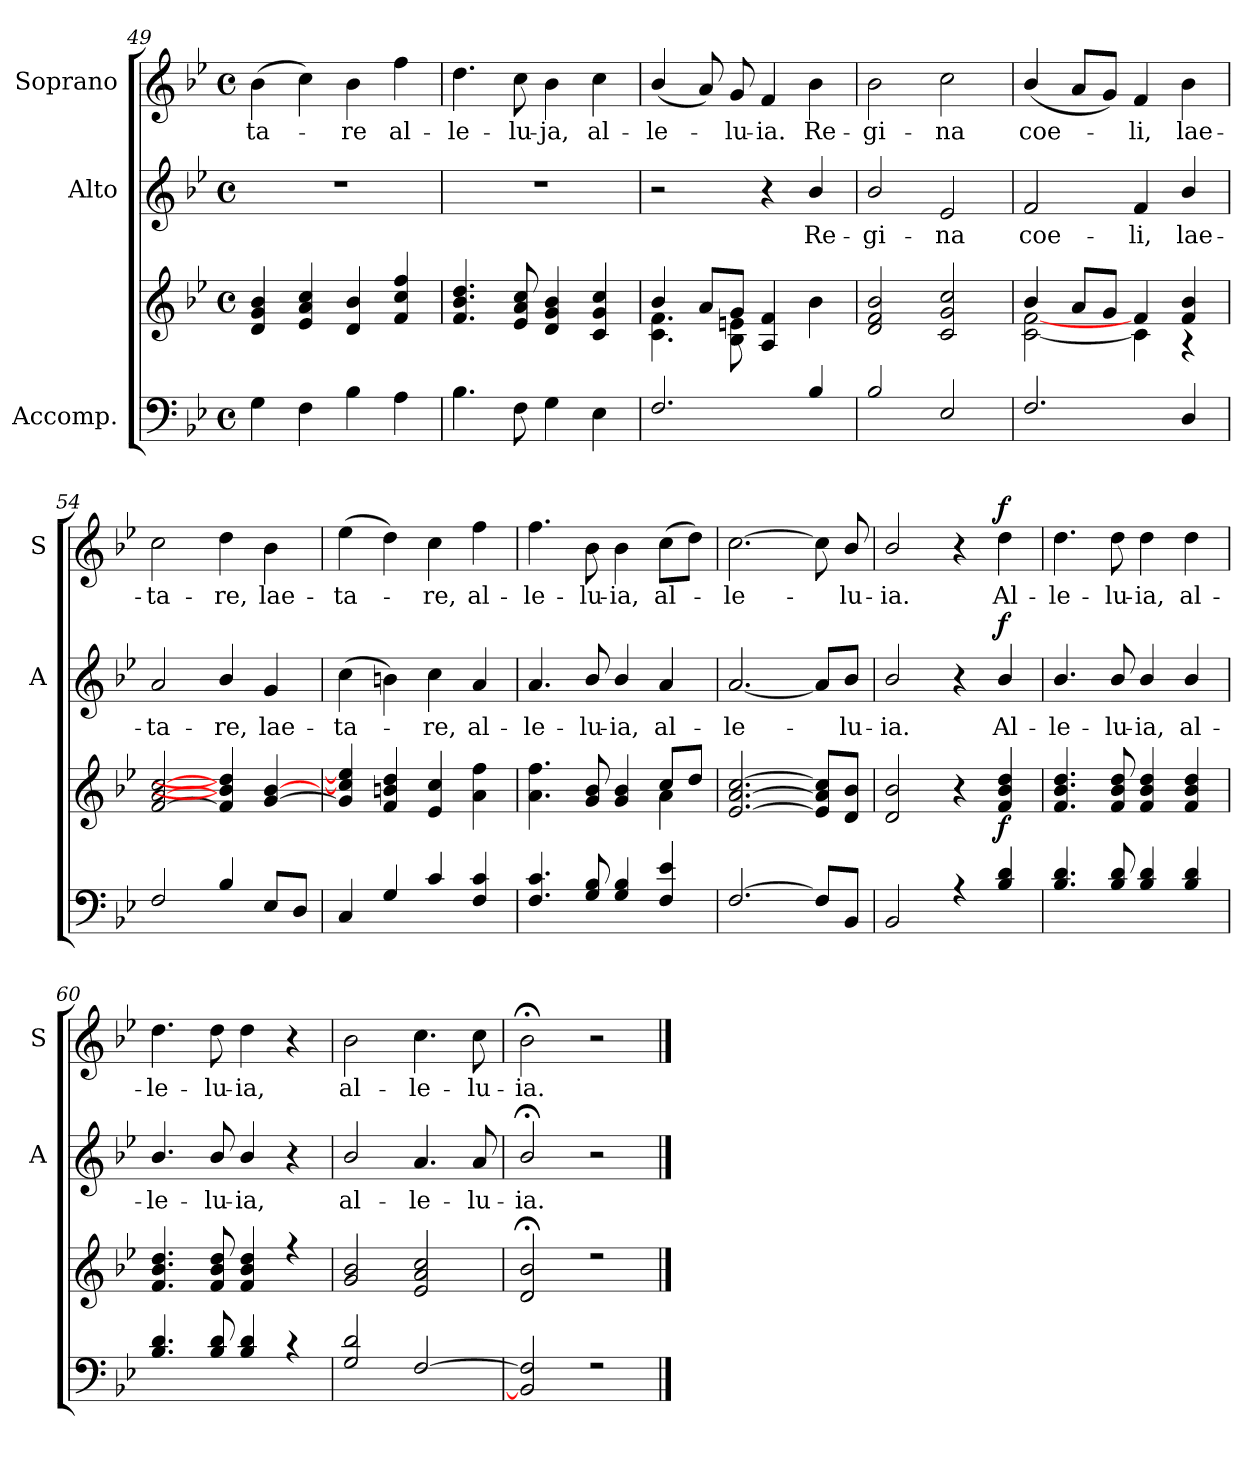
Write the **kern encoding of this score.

**kern	**kern	**dynam	**kern	**text	**dynam	**kern	**text	**dynam
*part3	*part3	*part3	*part2	*part2	*part2	*part1	*part1	*part1
*staff4	*staff3	*staff3/4	*staff2	*staff2	*staff2	*staff1	*staff1	*staff1
*I"Accomp.	*	*	*I"Alto	*	*	*I"Soprano	*	*
*	*	*	*I'A	*	*	*I'S	*	*
*clefF4	*clefG2	*	*clefG2	*	*	*clefG2	*	*
*k[b-e-]	*k[b-e-]	*	*k[b-e-]	*	*	*k[b-e-]	*	*
*B-:	*B-:	*	*B-:	*	*	*B-:	*	*
*M4/4	*M4/4	*	*M4/4	*	*	*M4/4	*	*
*met(c)	*met(c)	*	*met(c)	*	*	*met(c)	*	*
=49	=49	=49	=49	=49	=49	=49	=49	=49
*^	*^	*	*	*	*	*	*	*
!	!	!	!	!	!	!	!	!	!LO:LY:b	!
1ryy	4G\	4d/ 4g/ 4b-/	1ryy	.	1r	.	.	(>4b-	ta-	.
.	4F\	4e-/ 4a/ 4cc/	.	.	.	.	.	4cc)	.	.
!	!	!	!	!	!	!	!	!	!LO:LY:b	!
.	4B-\	4d/ 4b-/	.	.	.	.	.	4b-	re	.
!	!	!	!	!	!	!	!	!	!LO:LY:b	!
.	4A\	4f/ 4cc/ 4ff/	.	.	.	.	.	4ff	al-	.
!!LO:LB:g=z
=50	=50	=50	=50	=50	=50	=50	=50	=50	=50	=50
!	!	!	!	!	!	!	!	!	!LO:LY:b	!
1ryy	4.B-\	4.f/ 4.b-/ 4.dd/	1ryy	.	1r	.	.	4.dd	-le-	.
!	!	!	!	!	!	!	!	!	!LO:LY:b	!
.	8F\	8e-/ 8a/ 8cc/	.	.	.	.	.	8cc	-lu-	.
!	!	!	!	!	!	!	!	!	!LO:LY:b	!
.	4G\	4d/ 4g/ 4b-/	.	.	.	.	.	4b-	-ja,	.
!	!	!	!	!	!	!	!	!	!LO:LY:b	!
.	4E-\	4c/ 4g/ 4cc/	.	.	.	.	.	4cc	al-	.
=51	=51	=51	=51	=51	=51	=51	=51	=51	=51	=51
!	!	!	!	!	!	!	!	!	!LO:LY:b	!
2.F/	1ryy	4b-/	4.c\ 4.f\	.	2r	.	.	(<4b-/	-le-	.
.	.	8a/L	.	.	.	.	.	8a)	.	.
!	!	!	!	!	!	!	!	!	!LO:LY:b	!
.	.	8g/J	8B-\ 8en\	.	.	.	.	8g	lu-	.
!	!	!	!	!	!	!	!	!	!LO:LY:b	!
.	.	4A/ 4f/	2ryy	.	4r	.	.	4f	-ia.	.
!	!	!	!	!	!	!LO:LY:b	!	!	!LO:LY:b	!
4B-/	.	4b-\	.	.	4b-/	Re-	.	4b-	Re-	.
=52	=52	=52	=52	=52	=52	=52	=52	=52	=52	=52
!	!	!	!	!	!	!LO:LY:b	!	!	!LO:LY:b	!
2B-/	1ryy	2d/ 2f/ 2b-/	1ryy	.	2b-/	-gi-	.	2b-	-gi-	.
!	!	!	!	!	!	!LO:LY:b	!	!	!LO:LY:b	!
2E-/	.	2c/ 2g/ 2cc/	.	.	2e-	-na	.	2cc	-na	.
=53	=53	=53	=53	=53	=53	=53	=53	=53	=53	=53
!	!	!	!	!	!	!LO:LY:b	!	!	!LO:LY:b	!
2.F/	1ryy	4b-/	[2c\ [2f\	.	2f	coe-	.	(<4b-/	coe-	.
.	.	8a/L	.	.	.	.	.	8aL	.	.
.	.	8g/J	.	.	.	.	.	8gJ)	.	.
!	!	!	!	!	!	!LO:LY:b	!	!	!LO:LY:b	!
.	.	4f/	4c\]	.	4f	-li,	.	4f	li,	.
!	!	!	!	!	!	!LO:LY:b	!	!	!LO:LY:b	!
4D/	.	4f/ 4b-/	4r	.	4b-/	lae-	.	4b-	lae-	.
=54	=54	=54	=54	=54	=54	=54	=54	=54	=54	=54
!	!	!	!	!	!	!LO:LY:b	!	!	!LO:LY:b	!
2F/	1ryy	[2f/ [2a/ [2cc/	1ryy	.	2a	-ta-	.	2cc	-ta-	.
!	!	!	!	!	!	!LO:LY:b	!	!	!LO:LY:b	!
4B-/	.	4f/] 4b-/] 4dd/]	.	.	4b-/	-re,	.	4dd	-re,	.
!	!	!	!	!	!	!LO:LY:b	!	!	!LO:LY:b	!
8E-/L	.	[4g/ [4b-/	.	.	4g	lae-	.	4b-	lae-	.
8D/J	.	.	.	.	.	.	.	.	.	.
=55	=55	=55	=55	=55	=55	=55	=55	=55	=55	=55
!	!	!	!	!	!	!LO:LY:b	!	!	!LO:LY:b	!
4C/	1ryy	4g/] 4cc/] 4ee-/]	1ryy	.	(>4cc	-ta-	.	(>4ee-	-ta-	.
4G/	.	4f/ 4bn/ 4dd/	.	.	4bn)	.	.	4dd)	.	.
!	!	!	!	!	!	!LO:LY:b	!	!	!LO:LY:b	!
4c/	.	4e-/ 4cc/	.	.	4cc	re,	.	4cc	re,	.
!	!	!	!	!	!	!LO:LY:b	!	!	!LO:LY:b	!
4F/ 4c/	.	4a\ 4ff\	.	.	4a	al-	.	4ff	al-	.
=56	=56	=56	=56	=56	=56	=56	=56	=56	=56	=56
!	!	!	!	!	!	!LO:LY:b	!	!	!LO:LY:b	!
4.F/ 4.c/	1ryy	4.a\ 4.ff\	2.ryy	.	4.a	-le-	.	4.ff	-le-	.
!	!	!	!	!	!	!LO:LY:b	!	!	!LO:LY:b	!
8G/ 8B-/	.	8g/ 8b-/	.	.	8b-/	-lu-	.	8b-	-lu-	.
!	!	!	!	!	!	!LO:LY:b	!	!	!LO:LY:b	!
4G/ 4B-/	.	4g/ 4b-/	.	.	4b-/	-ia,	.	4b-	-ia,	.
!	!	!	!	!	!	!LO:LY:b	!	!	!LO:LY:b	!
4F/ 4e-/	.	8cc/L	4a\	.	4a	al-	.	(>8ccL	al-	.
.	.	8dd/J	.	.	.	.	.	8ddJ)	.	.
!!LO:LB:g=z
=57	=57	=57	=57	=57	=57	=57	=57	=57	=57	=57
!	!	!	!	!	!	!LO:LY:b	!	!	!LO:LY:b	!
[2.F/	1ryy	[2.e-/ [2.a/ [2.cc/	1ryy	.	[2.a	-le-	.	[2.cc	le-	.
8F/L]	.	8e-/] 8a/] 8cc/]L	.	.	8a/L]	.	.	8cc]	.	.
!	!	!	!	!	!	!LO:LY:b	!	!	!LO:LY:b	!
8BB-/J	.	8d/ 8b-/J	.	.	8b-/J	lu-	.	8b-/	lu-	.
=58	=58	=58	=58	=58	=58	=58	=58	=58	=58	=58
!	!	!	!	!	!	!LO:LY:b	!	!	!LO:LY:b	!
2BB-/	1ryy	2d/ 2b-/	2ryy	.	2b-/	-ia.	.	2b-/	-ia.	.
4r	.	4r	2ryy	.	4r	.	.	4r	.	.
!	!	!	!	!LO:DY:b	!	!LO:LY:b	!LO:DY:b	!	!LO:LY:b	!LO:DY:b
4B-/ 4d/	.	4f/ 4b-/ 4dd/	.	f	4b-/	Al-	f	4dd	Al-	f
=59	=59	=59	=59	=59	=59	=59	=59	=59	=59	=59
!	!	!	!	!	!	!LO:LY:b	!	!	!LO:LY:b	!
4.B-/ 4.d/	1ryy	4.f/ 4.b-/ 4.dd/	1ryy	.	4.b-/	-le-	.	4.dd	-le-	.
!	!	!	!	!	!	!LO:LY:b	!	!	!LO:LY:b	!
8B-/ 8d/	.	8f/ 8b-/ 8dd/	.	.	8b-/	-lu-	.	8dd	-lu-	.
!	!	!	!	!	!	!LO:LY:b	!	!	!LO:LY:b	!
4B-/ 4d/	.	4f/ 4b-/ 4dd/	.	.	4b-/	-ia,	.	4dd	-ia,	.
!	!	!	!	!	!	!LO:LY:b	!	!	!LO:LY:b	!
4B-/ 4d/	.	4f/ 4b-/ 4dd/	.	.	4b-/	al-	.	4dd	al-	.
=60	=60	=60	=60	=60	=60	=60	=60	=60	=60	=60
!	!	!	!	!	!	!LO:LY:b	!	!	!LO:LY:b	!
4.B-/ 4.d/	1ryy	4.f/ 4.b-/ 4.dd/	1ryy	.	4.b-/	-le-	.	4.dd	-le-	.
!	!	!	!	!	!	!LO:LY:b	!	!	!LO:LY:b	!
8B-/ 8d/	.	8f/ 8b-/ 8dd/	.	.	8b-/	-lu-	.	8dd	-lu-	.
!	!	!	!	!	!	!LO:LY:b	!	!	!LO:LY:b	!
4B-/ 4d/	.	4f/ 4b-/ 4dd/	.	.	4b-/	-ia,	.	4dd	-ia,	.
4r	.	4r	.	.	4r	.	.	4r	.	.
=61	=61	=61	=61	=61	=61	=61	=61	=61	=61	=61
!	!	!	!	!	!	!LO:LY:b	!	!	!LO:LY:b	!
2G/ 2d/	1ryy	2g/ 2b-/	1ryy	.	2b-/	al-	.	2b-	al-	.
!	!	!	!	!	!	!LO:LY:b	!	!	!LO:LY:b	!
[2F/	.	2e-/ 2a/ 2cc/	.	.	4.a	-le-	.	4.cc	-le-	.
!	!	!	!	!	!	!LO:LY:b	!	!	!LO:LY:b	!
.	.	.	.	.	8a	-lu-	.	8cc	-lu-	.
=62	=62	=62	=62	=62	=62	=62	=62	=62	=62	=62
!	!	!	!	!	!	!LO:LY:b	!	!	!LO:LY:b	!
2BB-/] 2F/]	1ryy	2d/;< 2b-/;<	1ryy	.	2b-;</	-ia.	.	2b-;<	-ia.	.
2r	.	2r	.	.	2r	.	.	2r	.	.
*v	*v	*	*	*	*	*	*	*	*	*
*	*v	*v	*	*	*	*	*	*	*
==	==	==	==	==	==	==	==	==
*-	*-	*-	*-	*-	*-	*-	*-	*-
